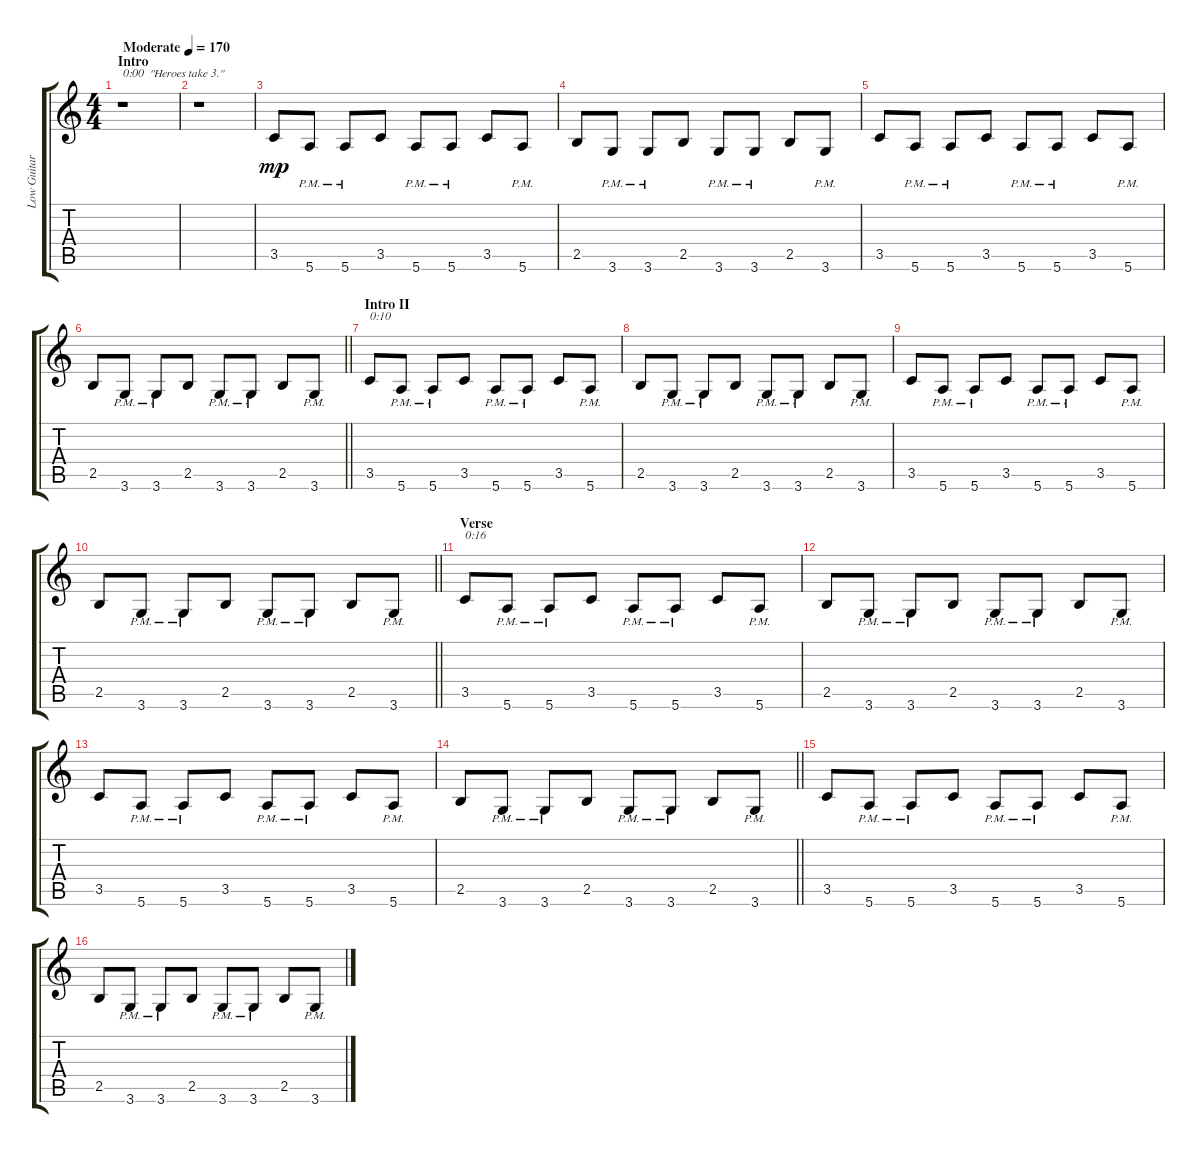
\track ("Low Guitar/Rhythm " "Low Guitar") {instrument distortionguitar}
\staff {score tabs}
\tuning (E4 B3 G3 D3 A2 E2) {hide}
\ts (4 4)
\section ("" "Intro")
\tempo (170 "Moderate")
\clef g2
\ks c
r.1{txt "0:00  \"Heroes take 3.\"" dy mp instrument distortionguitar} |
r.1 |
3.5.8 5.6{pm}.8 5.6{pm}.8 3.5.8 5.6{pm}.8 5.6{pm}.8 3.5.8 5.6{pm}.8 |
2.5.8 3.6{pm}.8 3.6{pm}.8 2.5.8 3.6{pm}.8 3.6{pm}.8 2.5.8 3.6{pm}.8 |
3.5.8 5.6{pm}.8 5.6{pm}.8 3.5.8 5.6{pm}.8 5.6{pm}.8 3.5.8 5.6{pm}.8 |
\barLineRight lightlight
2.5.8 3.6{pm}.8 3.6{pm}.8 2.5.8 3.6{pm}.8 3.6{pm}.8 2.5.8 3.6{pm}.8 |
\section ("" "Intro II")
3.5.8{txt "0:10"} 5.6{pm}.8 5.6{pm}.8 3.5.8 5.6{pm}.8 5.6{pm}.8 3.5.8 5.6{pm}.8 |
2.5.8 3.6{pm}.8 3.6{pm}.8 2.5.8 3.6{pm}.8 3.6{pm}.8 2.5.8 3.6{pm}.8 |
3.5.8 5.6{pm}.8 5.6{pm}.8 3.5.8 5.6{pm}.8 5.6{pm}.8 3.5.8 5.6{pm}.8 |
\barLineRight lightlight
2.5.8 3.6{pm}.8 3.6{pm}.8 2.5.8 3.6{pm}.8 3.6{pm}.8 2.5.8 3.6{pm}.8 |
\section ("" "Verse")
3.5.8{txt "0:16"} 5.6{pm}.8 5.6{pm}.8 3.5.8 5.6{pm}.8 5.6{pm}.8 3.5.8 5.6{pm}.8 |
2.5.8 3.6{pm}.8 3.6{pm}.8 2.5.8 3.6{pm}.8 3.6{pm}.8 2.5.8 3.6{pm}.8 |
3.5.8 5.6{pm}.8 5.6{pm}.8 3.5.8 5.6{pm}.8 5.6{pm}.8 3.5.8 5.6{pm}.8 |
\barLineRight lightlight
2.5.8 3.6{pm}.8 3.6{pm}.8 2.5.8 3.6{pm}.8 3.6{pm}.8 2.5.8 3.6{pm}.8 |
3.5.8 5.6{pm}.8 5.6{pm}.8 3.5.8 5.6{pm}.8 5.6{pm}.8 3.5.8 5.6{pm}.8 |
2.5.8 3.6{pm}.8 3.6{pm}.8 2.5.8 3.6{pm}.8 3.6{pm}.8 2.5.8 3.6{pm}.8
